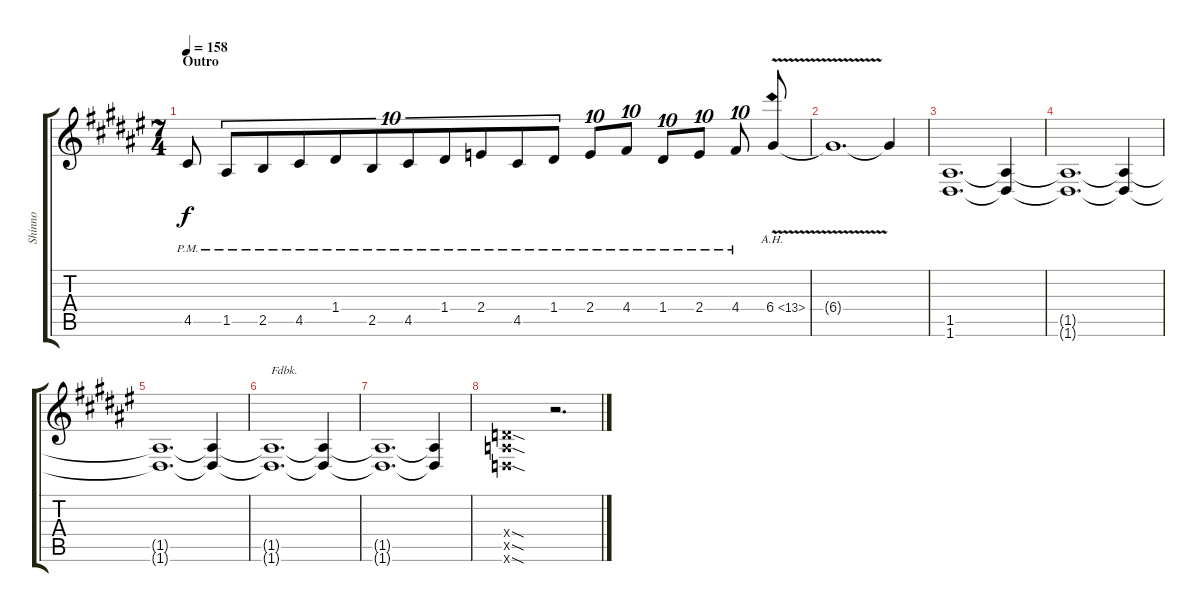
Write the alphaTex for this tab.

\track ("Shinno" "Shinno") {instrument distortionguitar}
\staff {score tabs}
\tuning (E4 B3 G3 D3 A2 D2) {hide}
\ts (7 4)
\section ("" "Outro")
\tempo 158
\clef g2
\ks d#minor
4.5{pm}.8{dy f} 1.5{pm}.8{tu (10 8)} 2.5{pm}.8{tu (10 8)} 4.5{pm}.8{tu (10 8)} 1.4{pm}.8{tu (10 8)} 2.5{pm}.8{tu (10 8)} 4.5{pm}.8{tu (10 8)} 1.4{pm}.8{tu (10 8)} 2.4{pm}.8{tu (10 8)} 4.5{pm}.8{tu (10 8)} 1.4{pm}.8{tu (10 8)} 2.4{pm}.8{tu (10 8)} 4.4{pm}.8{tu (10 8)} 1.4{pm}.8{tu (10 8)} 2.4{pm}.8{tu (10 8)} 4.4{pm}.8{tu (10 8)} 6.4{ah 7 v}.8 |
6.4{t}.1{d} 6.4{t}.4 |
(1.5 1.6).1{d} (1.5{t} 1.6{t}).4 |
(1.5{t} 1.6{t}).1{d} (1.5{t} 1.6{t}).4 |
(1.5{t} 1.6{t}).1{d} (1.5{t} 1.6{t}).4 |
(1.5{t} 1.6{t}).1{d txt "Fdbk."} (1.5{t} 1.6{t}).4 |
(1.5{t} 1.6{t}).1{d} (1.5{t} 1.6{t}).4 |
(0.4{sod x} 0.5{sod x} 0.6{sod x}).1{volume 15} r.2{d}
